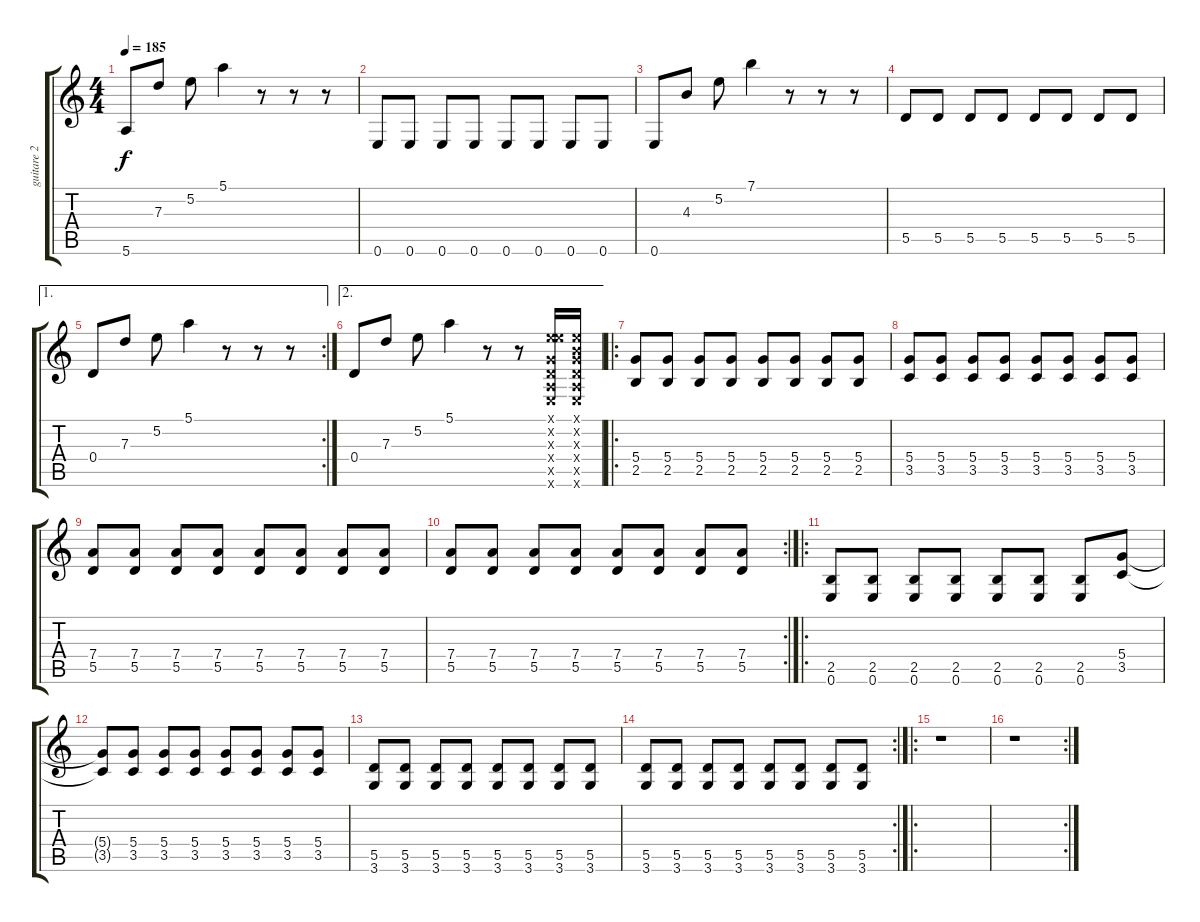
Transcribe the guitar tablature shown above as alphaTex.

\track ("guitare 2" "guitare 2") {instrument overdrivenguitar}
\staff {score tabs}
\tuning (E4 B3 G3 D3 A2 E2) {hide}
\ts (4 4)
\tempo 185
\clef g2
\ks c
5.6.8{dy f} 7.3.8 5.2.8 5.1.4 r.8 r.8 r.8 |
0.6.8 0.6.8 0.6.8 0.6.8 0.6.8 0.6.8 0.6.8 0.6.8 |
0.6.8 4.3.8 5.2.8 7.1.4 r.8 r.8 r.8 |
5.5.8 5.5.8 5.5.8 5.5.8 5.5.8 5.5.8 5.5.8 5.5.8 |
\ae 1
\rc 2
0.4.8 7.3.8 5.2.8 5.1.4 r.8 r.8 r.8 |
\ae 2
0.4.8 7.3.8 5.2.8 5.1.4 r.8 r.8 (0.1{x} 5.2{x} 0.3{x} 0.4{x} 0.5{x} 0.6{x}).16 (0.1{x} 0.2{x} 0.3{x} 0.4{x} 0.5{x} 0.6{x}).16 |
\ro
(5.4 2.5).8{instrument distortionguitar} (5.4 2.5).8 (5.4 2.5).8 (5.4 2.5).8 (5.4 2.5).8 (5.4 2.5).8 (5.4 2.5).8 (5.4 2.5).8 |
(5.4 3.5).8 (5.4 3.5).8 (5.4 3.5).8 (5.4 3.5).8 (5.4 3.5).8 (5.4 3.5).8 (5.4 3.5).8 (5.4 3.5).8 |
(7.4 5.5).8 (7.4 5.5).8 (7.4 5.5).8 (7.4 5.5).8 (7.4 5.5).8 (7.4 5.5).8 (7.4 5.5).8 (7.4 5.5).8 |
\rc 2
(7.4 5.5).8 (7.4 5.5).8 (7.4 5.5).8 (7.4 5.5).8 (7.4 5.5).8 (7.4 5.5).8 (7.4 5.5).8 (7.4 5.5).8 |
\ro
(2.5 0.6).8 (2.5 0.6).8 (2.5 0.6).8 (2.5 0.6).8 (2.5 0.6).8 (2.5 0.6).8 (2.5 0.6).8 (5.4 3.5).8 |
(5.4{t} 3.5{t}).8 (5.4 3.5).8 (5.4 3.5).8 (5.4 3.5).8 (5.4 3.5).8 (5.4 3.5).8 (5.4 3.5).8 (5.4 3.5).8 |
(5.5 3.6).8 (5.5 3.6).8 (5.5 3.6).8 (5.5 3.6).8 (5.5 3.6).8 (5.5 3.6).8 (5.5 3.6).8 (5.5 3.6).8 |
\rc 2
(5.5 3.6).8 (5.5 3.6).8 (5.5 3.6).8 (5.5 3.6).8 (5.5 3.6).8 (5.5 3.6).8 (5.5 3.6).8 (5.5 3.6).8 |
\ro
r.1 |
\rc 2
r.1
